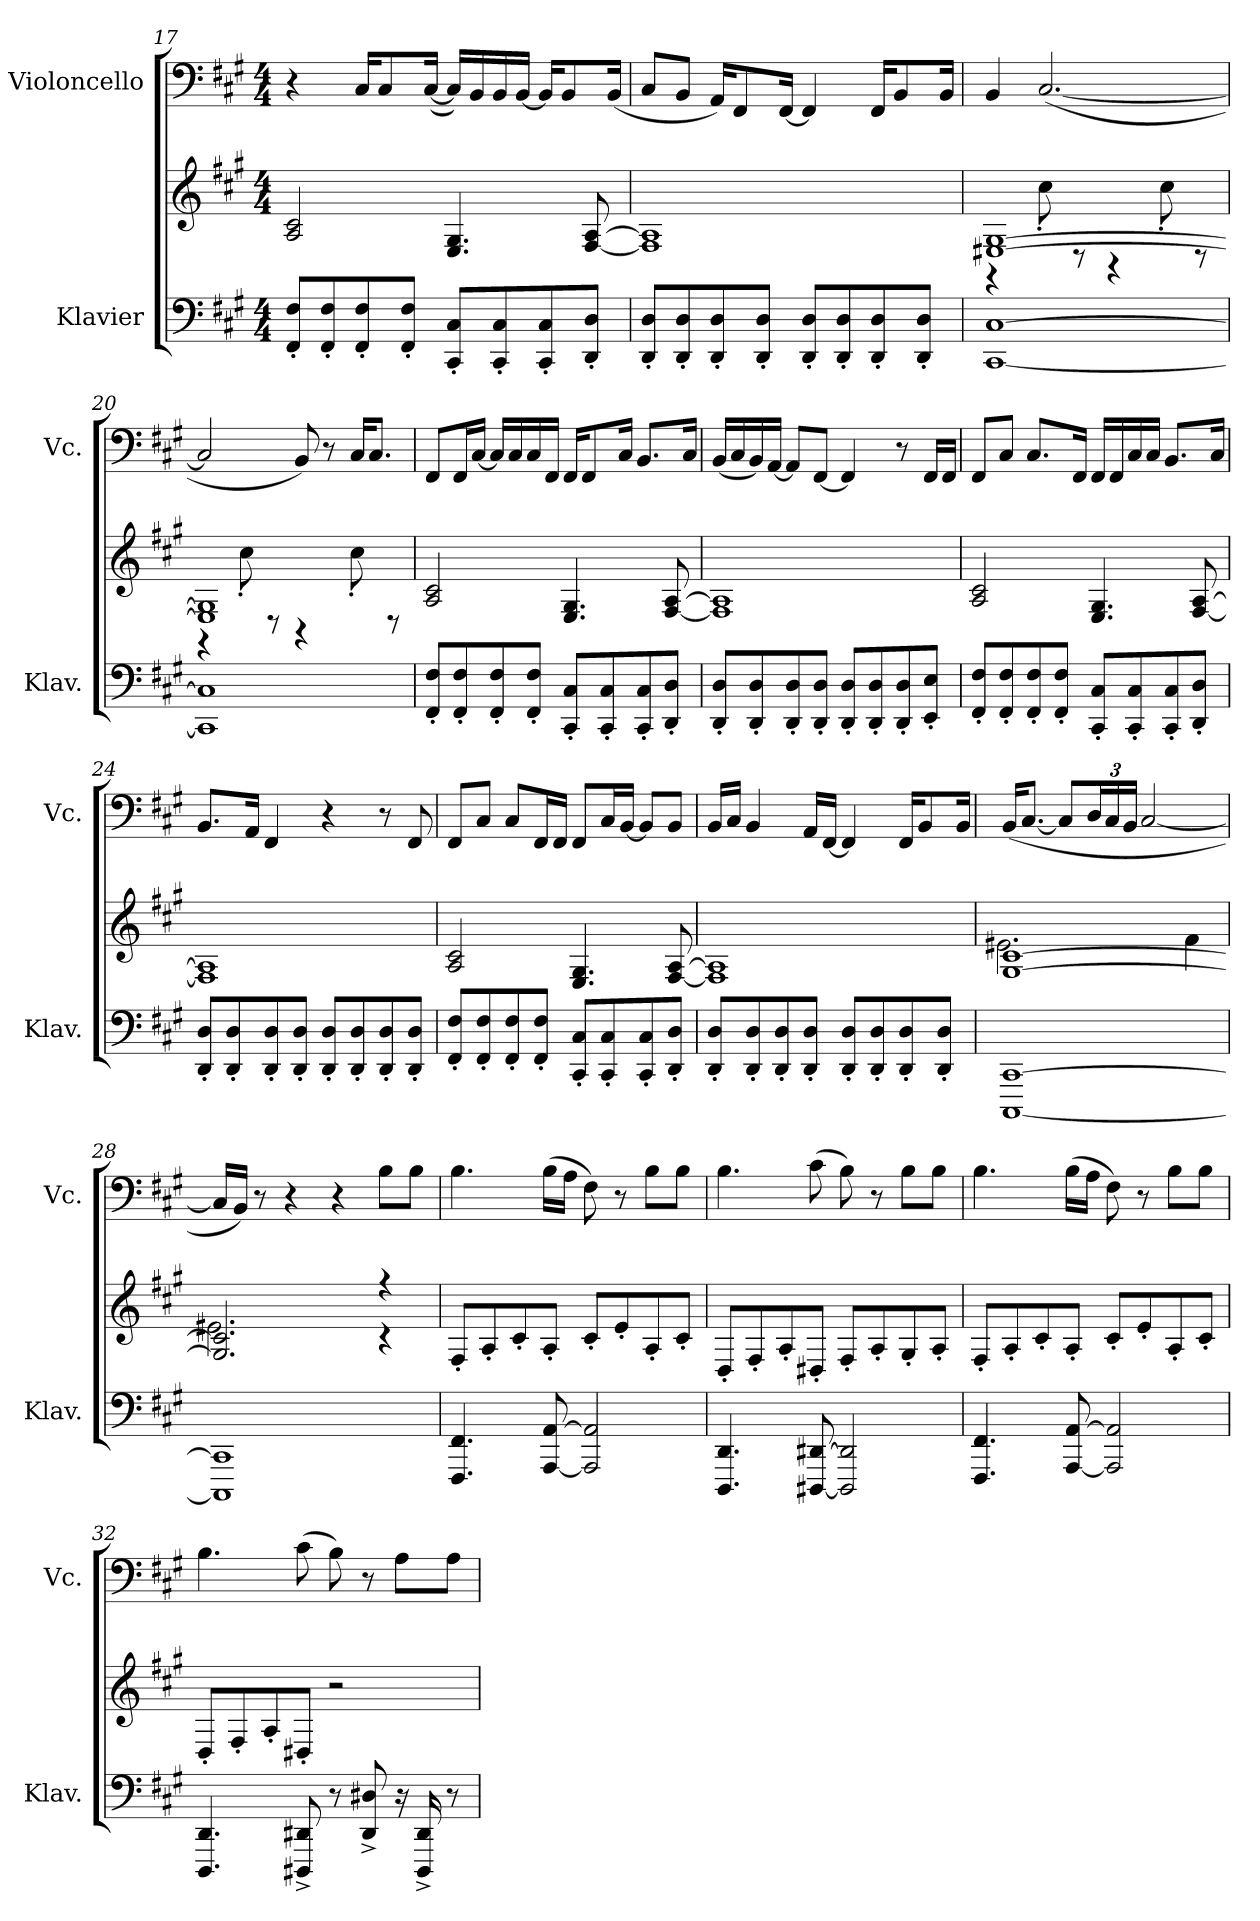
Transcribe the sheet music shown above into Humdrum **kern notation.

**kern	**kern	**kern
*part2	*part2	*part1
*staff3	*staff2	*staff1
*I"Klavier	*	*I"Violoncello
*I'Klav.	*	*I'Vc.
*clefF4	*clefG2	*clefF4
*k[f#c#g#]	*k[f#c#g#]	*k[f#c#g#]
*M4/4	*M4/4	*M4/4
=17	=17	=17
8FF#/' 8F#/'L	2A/ 2c#/	4r
8FF#/' 8F#/'	.	.
8FF#/' 8F#/'	.	16C#/KL
.	.	8C#/
8FF#/' 8F#/'J	.	.
.	.	([16C#/Jk
8CC#/' 8C#/'L	4.E/ 4.G#/	16C#/LL])
.	.	16BB/
8CC#/' 8C#/'	.	16BB/
.	.	[16BB/JJ
8CC#/' 8C#/'	.	16BB/KL]
.	.	8BB/
8DD/' 8D/'J	[8F#/ [8A/	.
.	.	(16BB/Jk
=18	=18	=18
8DD/' 8D/'L	1F#] 1A]	8C#/L
8DD/' 8D/'	.	8BB/J
8DD/' 8D/'	.	16AA/KL)
.	.	8FF#/
8DD/' 8D/'J	.	.
.	.	[16FF#/Jk
8DD/' 8D/'L	.	4FF#/]
8DD/' 8D/'	.	.
8DD/' 8D/'	.	16FF#/KL
.	.	8BB/
8DD/' 8D/'J	.	.
.	.	16BB/Jk
!!LO:LB:g=z
=19	=19	=19
*	*^	*
[1CC# [1C#	[1E#X [1G#	4r	4BB/
.	.	8cc#'\	([2.C#/
.	.	8r	.
.	.	4r	.
.	.	8cc#'\	.
.	.	8r	.
=20	=20	=20	=20
1CC#] 1C#]	1E#] 1G#]	4r	2C#/]
.	.	8cc#'\	.
.	.	8r	.
.	.	4r	8BB/)
.	.	.	8r
.	.	8cc#'\	16C#/KL
.	.	.	8.C#/J
.	.	8r	.
*	*v	*v	*
=21	=21	=21
8FF#/' 8F#/'L	2A/ 2c#/	8FF#/L
8FF#/' 8F#/'	.	16FF#/L
.	.	[16C#/JJ
8FF#/' 8F#/'	.	16C#/LL]
.	.	16C#/
8FF#/' 8F#/'J	.	16C#/
.	.	16FF#/JJ
8CC#/' 8C#/'L	4.E/ 4.G#/	16FF#/KL
.	.	8FF#/
8CC#/' 8C#/'	.	.
.	.	16C#/Jk
8CC#/' 8C#/'	.	8.BB/L
8DD/' 8D/'J	[8F#/ [8A/	.
.	.	16C#/Jk
!!LO:LB:g=z
=22	=22	=22
8DD/' 8D/'L	1F#] 1A]	(16BB/LL
.	.	16C#/
8DD/' 8D/'	.	16BB/)
.	.	[16AA/JJ
8DD/' 8D/'	.	8AA/L]
8DD/' 8D/'J	.	[8FF#/J
8DD/' 8D/'L	.	4FF#/]
8DD/' 8D/'	.	.
8DD/' 8D/'	.	8r
8EE/' 8E/'J	.	16FF#/LL
.	.	16FF#/JJ
=23	=23	=23
8FF#/' 8F#/'L	2A/ 2c#/	8FF#/L
8FF#/' 8F#/'	.	8C#/J
8FF#/' 8F#/'	.	8.C#/L
8FF#/' 8F#/'J	.	.
.	.	16FF#/Jk
8CC#/' 8C#/'L	4.E/ 4.G#/	16FF#/LL
.	.	16FF#/
8CC#/' 8C#/'	.	16C#/
.	.	16C#/JJ
8CC#/' 8C#/'	.	8.BB/L
8DD/' 8D/'J	[8F#/ [8A/	.
.	.	16C#/Jk
=24	=24	=24
8DD/' 8D/'L	1F#] 1A]	8.BB/L
8DD/' 8D/'	.	.
.	.	16AA/Jk
8DD/' 8D/'	.	4FF#/
8DD/' 8D/'J	.	.
8DD/' 8D/'L	.	4r
8DD/' 8D/'	.	.
8DD/' 8D/'	.	8r
8DD/' 8D/'J	.	8FF#/
!!LO:LB:g=z
=25	=25	=25
8FF#/' 8F#/'L	2A/ 2c#/	8FF#/L
8FF#/' 8F#/'	.	8C#/J
8FF#/' 8F#/'	.	8C#/L
8FF#/' 8F#/'J	.	16FF#/L
.	.	16FF#/JJ
8CC#/' 8C#/'L	4.E/ 4.G#/	8FF#/L
8CC#/' 8C#/'	.	16C#/L
.	.	[16BB/JJ
8CC#/' 8C#/'	.	8BB/L]
8DD/' 8D/'J	[8F#/ [8A/	8BB/J
=26	=26	=26
8DD/' 8D/'L	1F#] 1A]	16BB/LL
.	.	16C#/JJ
8DD/' 8D/'	.	4BB/
8DD/' 8D/'	.	.
8DD/' 8D/'J	.	16AA/LL
.	.	[16FF#/JJ
8DD/' 8D/'L	.	4FF#/]
8DD/' 8D/'	.	.
8DD/' 8D/'	.	16FF#/KL
.	.	8BB/
8DD/' 8D/'J	.	.
.	.	16BB/Jk
=27	=27	=27
*	*^	*
[1CCC# [1CC#	[1G# [1c#	2.e#X\	(16BB/KL
.	.	.	[8.C#/J
.	.	.	8C#/L]
*	*	*	*Xbrackettup
.	.	.	24D/L
.	.	.	24C#/
.	.	.	24BB/JJ
.	.	.	[2C#/
.	.	4f#\	.
=28	=28	=28	=28
1CCC#] 1CC#]	2.G#/] 2.c#/]	2.e#X\	16C#/LL]
.	.	.	16BB/JJ)
.	.	.	8r
.	.	.	4r
.	.	.	4r
.	4r	4r	8B\L
.	.	.	8B\J
*	*v	*v	*
!!LO:PB:g=z
=29	=29	=29
4.FFF#/ 4.FF#/	8F#'/L	4.B\
.	8A'/	.
.	8c#'/	.
[8AAA/ [8AA/	8A'/J	(16B\LL
.	.	16A\JJ
2AAA/] 2AA/]	8c#'/L	8F#\)
.	8e'/	8r
.	8A'/	8B\L
.	8c#'/J	8B\J
=30	=30	=30
4.DDD/ 4.DD/	8D'/L	4.B\
.	8F#'/	.
.	8A'/	.
[8DDD#X/ [8DD#X/	8D#X'/J	(8c#\
2DDD#/] 2DD#/]	8F#'/L	8B\)
.	8A'/	8r
.	8G#'/	8B\L
.	8A'/J	8B\J
=31	=31	=31
4.FFF#/ 4.FF#/	8F#'/L	4.B\
.	8A'/	.
.	8c#'/	.
[8AAA/ [8AA/	8A'/J	(16B\LL
.	.	16A\JJ
2AAA/] 2AA/]	8c#'/L	8F#\)
.	8e'/	8r
.	8A'/	8B\L
.	8c#'/J	8B\J
!!LO:LB:g=z
=32	=32	=32
4.DDD/ 4.DD/	8D'/L	4.B\
.	8F#'/	.
.	8A'/	.
8DDD#X/^ 8DD#X/^	8D#X'/J	(8c#\
8r	2r	8B\)
8DD#/^ 8D#X/^	.	8r
16r	.	8A\L
16DDD#/^ 16DD#/^	.	.
8r	.	8A\J
=	=	=
*-	*-	*-
